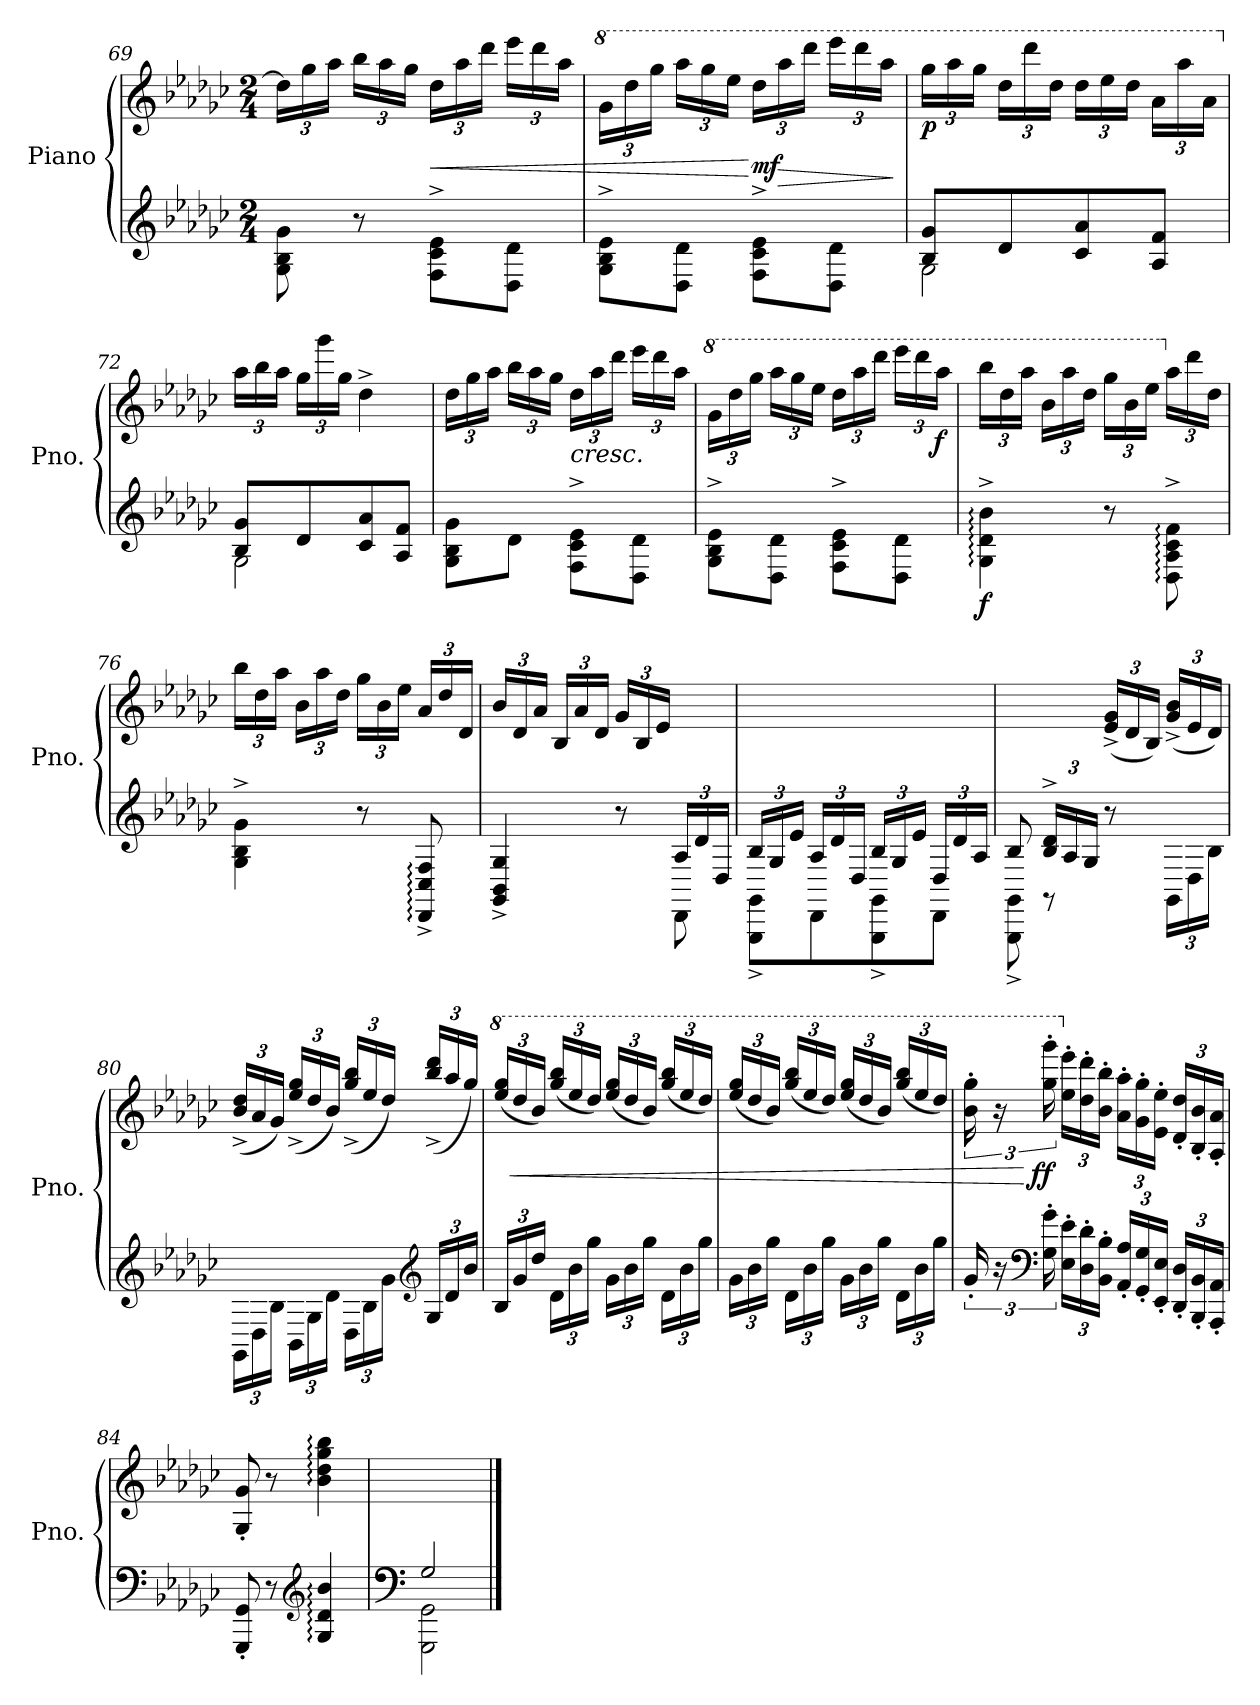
**kern	**kern	**dynam
*part1	*part1	*part1
*staff2	*staff1	*staff1/2
*I"Piano	*	*
*I'Pno.	*	*
!!LO:LB:g=z
*clefG2	*clefG2	*
*k[b-e-a-d-g-c-]	*k[b-e-a-d-g-c-]	*
*M2/4	*M2/4	*
*	*Xbrackettup	*
=69	=69	=69
8G-\ 8B-\ 8g-\	24dd-\LL]	.
.	24gg-\	.
.	24aa-\JJ	.
8r	24bb-\LL	.
.	24aa-\	.
.	24gg-\JJ	.
!	!	!LO:HP:b
8F\^ 8c-\^ 8e-\^L	24dd-\LL	<
.	24aa-\	.
.	24ddd-\JJ	.
8D-\ 8d-\J	24eee-\LL	.
.	24ddd-\	.
.	24aa-\JJ	.
=70	=70	=70
*	*8va	*
8G-\^ 8B-\^ 8e-\^L	24gg-\LL	.
.	24ddd-\	.
.	24ggg-\JJ	.
8D-\ 8d-\J	24aaa-\LL	.
.	24ggg-\	.
.	24eee-\JJ	.
!	!	!LO:DY:n=1:b
8F\^ 8c-\^ 8e-\^L	24ddd-\LL	[ mf
!	!	!LO:HP:b
.	24aaa-\	>
.	24dddd-\JJ	.
8D-\ 8d-\J	24eeee-\LL	.
.	24dddd-\	.
.	24aaa-\JJ	.
.	.	]
=71	=71	=71
*^	*	*
!	!	!	!LO:DY:b
8B-/ 8g-/L	2G-\	24ggg-\LL	p
.	.	24aaa-\	.
.	.	24ggg-\JJ	.
8d-/	.	24ddd-\LL	.
.	.	24dddd-\	.
.	.	24ddd-\JJ	.
8c-/ 8a-/	.	24ddd-\LL	.
.	.	24eee-\	.
.	.	24ddd-\JJ	.
8A-/ 8f/J	.	24aa-\LL	.
.	.	24aaa-\	.
.	.	24aa-\JJ	.
=72	=72	=72	=72
*	*	*X8va	*
8B-/ 8g-/L	2G-\	24aa-\LL	.
.	.	24bb-\	.
.	.	24aa-\JJ	.
8d-/	.	24gg-\LL	.
.	.	24ggg-\	.
.	.	24gg-\JJ	.
8c-/ 8a-/	.	4dd-^\	.
8A-/ 8f/J	.	.	.
*v	*v	*	*
!!LO:LB:g=z
=73	=73	=73
8G-\ 8B-\ 8g-\L	24dd-\LL	.
.	24gg-\	.
.	24aa-\JJ	.
8d-\J	24bb-\LL	.
.	24aa-\	.
.	24gg-\JJ	.
!	!	!LO:HP:b
8F\^ 8c-\^ 8e-\^L	24dd-\LL	<
.	24aa-\	.
.	24ddd-\JJ	.
8D-\ 8d-\J	24eee-\LL	.
.	24ddd-\	.
.	24aa-\JJ	.
=74	=74	=74
*	*8va	*
8G-\^ 8B-\^ 8e-\^L	24gg-\LL	.
.	24ddd-\	.
.	24ggg-\JJ	.
8D-\ 8d-\J	24aaa-\LL	.
.	24ggg-\	.
.	24eee-\JJ	.
8F\^ 8c-\^ 8e-\^L	24ddd-\LL	.
.	24aaa-\	.
.	24dddd-\JJ	.
8D-\ 8d-\J	24eeee-\LL	.
.	24dddd-\	.
!	!	!LO:DY:b
.	24aaa-\JJ	f
.	.	[
=75	=75	=75
!	!	!LO:DY:b=2
4G-\:^ 4d-\:^ 4b-\:^	24bbb-\LL	f
.	24ddd-\	.
.	24aaa-\JJ	.
.	24bb-\LL	.
.	24aaa-\	.
.	24ddd-\JJ	.
8r	24ggg-\LL	.
.	24bb-\	.
.	24eee-\JJ	.
*	*X8va	*
8D-\:^ 8A-\:^ 8c-\:^ 8f\:^	24aa-\LL	.
.	24ddd-\	.
.	24dd-\JJ	.
=76	=76	=76
4G-\^ 4B-\^ 4g-\^	24bb-\LL	.
.	24dd-\	.
.	24aa-\JJ	.
.	24b-\LL	.
.	24aa-\	.
.	24dd-\JJ	.
8r	24gg-\LL	.
.	24b-\	.
.	24ee-\JJ	.
8DD-/:^ 8C-/:^ 8F/:^	24a-/LL	.
.	24dd-/	.
.	24d-/JJ	.
!!LO:LB:g=z
=77	=77	=77
*^	*	*
4.ryy	4GG-/^ 4BB-/^ 4G-/^	24b-/LL	.
.	.	24d-/	.
.	.	24a-/JJ	.
.	.	24B-/LL	.
.	.	24a-/	.
.	.	24d-/JJ	.
.	8r	24g-/LL	.
.	.	24B-/	.
.	.	24e-/JJ	.
*Xbrackettup	*	*	*
24A-/LL	8DD-\	8ryy	.
24d-/	.	.	.
24D-/JJ	.	.	.
=78	=78	=78	=78
24B-/LL	8GGG-\^ 8GG-\^L	2ryy	.
24G-/	.	.	.
24e-/JJ	.	.	.
24A-/LL	8DD-\	.	.
24d-/	.	.	.
24D-/JJ	.	.	.
24B-/LL	8GGG-\^ 8GG-\^	.	.
24G-/	.	.	.
24e-/JJ	.	.	.
24D-/LL	8DD-\J	.	.
24d-/	.	.	.
24A-/JJ	.	.	.
=79	=79	=79	=79
8B-/	8GGG-\^ 8GG-\^	4ryy	.
24B-/^ 24d-/^LL	8rGG	.	.
24A-/	.	.	.
24G-/JJ	.	.	.
4ryy	8r	(24e-/^ 24g-/^LL	.
.	.	24d-/	.
.	.	24B-/JJ)	.
.	24GG-\LL	(24g-/^ 24b-/^LL	.
.	24D-\	24e-/	.
.	24B-\JJ	24d-/JJ)	.
*v	*v	*	*
=80	=80	=80
24GG-\LL	(24b-/^ 24dd-/^LL	.
24D-\	24a-/	.
24B-\JJ	24g-/JJ)	.
24BB-\LL	(24ee-/^ 24gg-/^LL	.
24G-\	24dd-/	.
24d-\JJ	24b-/JJ)	.
24D-\LL	(24gg-/^ 24bb-/^LL	.
24B-\	24ee-/	.
24g-\JJ	24dd-/JJ)	.
*clefG2	*	*
24G-/LL	(24bb-/^ 24ddd-/^LL	.
24d-/	24aa-/	.
24b-/JJ	24gg-/JJ)	.
!!LO:LB:g=z
=81	=81	=81
*	*8va	*
24B-/LL	(24eee-/ 24ggg-/LL	.
!	!	!LO:HP:b
24g-/	24ddd-/	<
24dd-/JJ	24bb-/JJ)	.
24d-\LL	(24ggg-/ 24bbb-/LL	.
24b-\	24eee-/	.
24gg-\JJ	24ddd-/JJ)	.
24g-\LL	(24eee-/ 24ggg-/LL	.
24b-\	24ddd-/	.
24gg-\JJ	24bb-/JJ)	.
24d-\LL	(24ggg-/ 24bbb-/LL	.
24b-\	24eee-/	.
24gg-\JJ	24ddd-/JJ)	.
=82	=82	=82
24g-\LL	(24eee-/ 24ggg-/LL	.
24b-\	24ddd-/	.
24gg-\JJ	24bb-/JJ)	.
24d-\LL	(24ggg-/ 24bbb-/LL	.
24b-\	24eee-/	.
24gg-\JJ	24ddd-/JJ)	.
24g-\LL	(24eee-/ 24ggg-/LL	.
24b-\	24ddd-/	.
24gg-\JJ	24bb-/JJ)	.
24d-\LL	(24ggg-/ 24bbb-/LL	.
24b-\	24eee-/	.
24gg-\JJ	24ddd-/JJ)	.
=83	=83	=83
*brackettup	*brackettup	*
*	*MM80	*
24g-'/	24bb-\' 24ggg-\'	.
24r	24r	.
*clefF4	*	*
*	*MM80	*
!	!	!LO:DY:n=1:b
24G-\' 24g-\'	24ggg-\' 24gggg-\'	[ ff
*Xbrackettup	*	*
*	*X8va	*
*	*Xbrackettup	*
24E-\' 24e-\'LL	24ee-\' 24eee-\'LL	.
*	*MM90	*
24D-\' 24d-\'	24dd-\' 24ddd-\'	.
*	*MM100	*
24BB-\' 24B-\'JJ	24b-\' 24bb-\'JJ	.
24AA-/' 24A-/'LL	24a-\' 24aa-\'LL	.
24GG-/' 24G-/'	24g-\' 24gg-\'	.
24EE-/' 24E-/'JJ	24e-\' 24ee-\'JJ	.
24DD-/' 24D-/'LL	24d-/' 24dd-/'LL	.
24BBB-/' 24BB-/'	24B-/' 24b-/'	.
24AAA-/' 24AA-/'JJ	24A-/' 24a-/'JJ	.
=84	=84	=84
8GGG-/' 8GG-/'	8G-/' 8g-/'	.
8r	8r	.
*clefG2	*	*
*	*8va	*
4G-/: 4d-/: 4b-/:	4bb-\: 4ddd-\: 4ggg-\: 4bbb-\:	.
=85	=85	=85
*clefF4	*	*
*^	*	*
*	*	*X8va	*
*v	*v	*	*
*	*MM20	*
*^	*	*
2G-/	2GGG-\ 2GG-\	2ryy	.
*v	*v	*	*
==	==	==
*-	*-	*-
